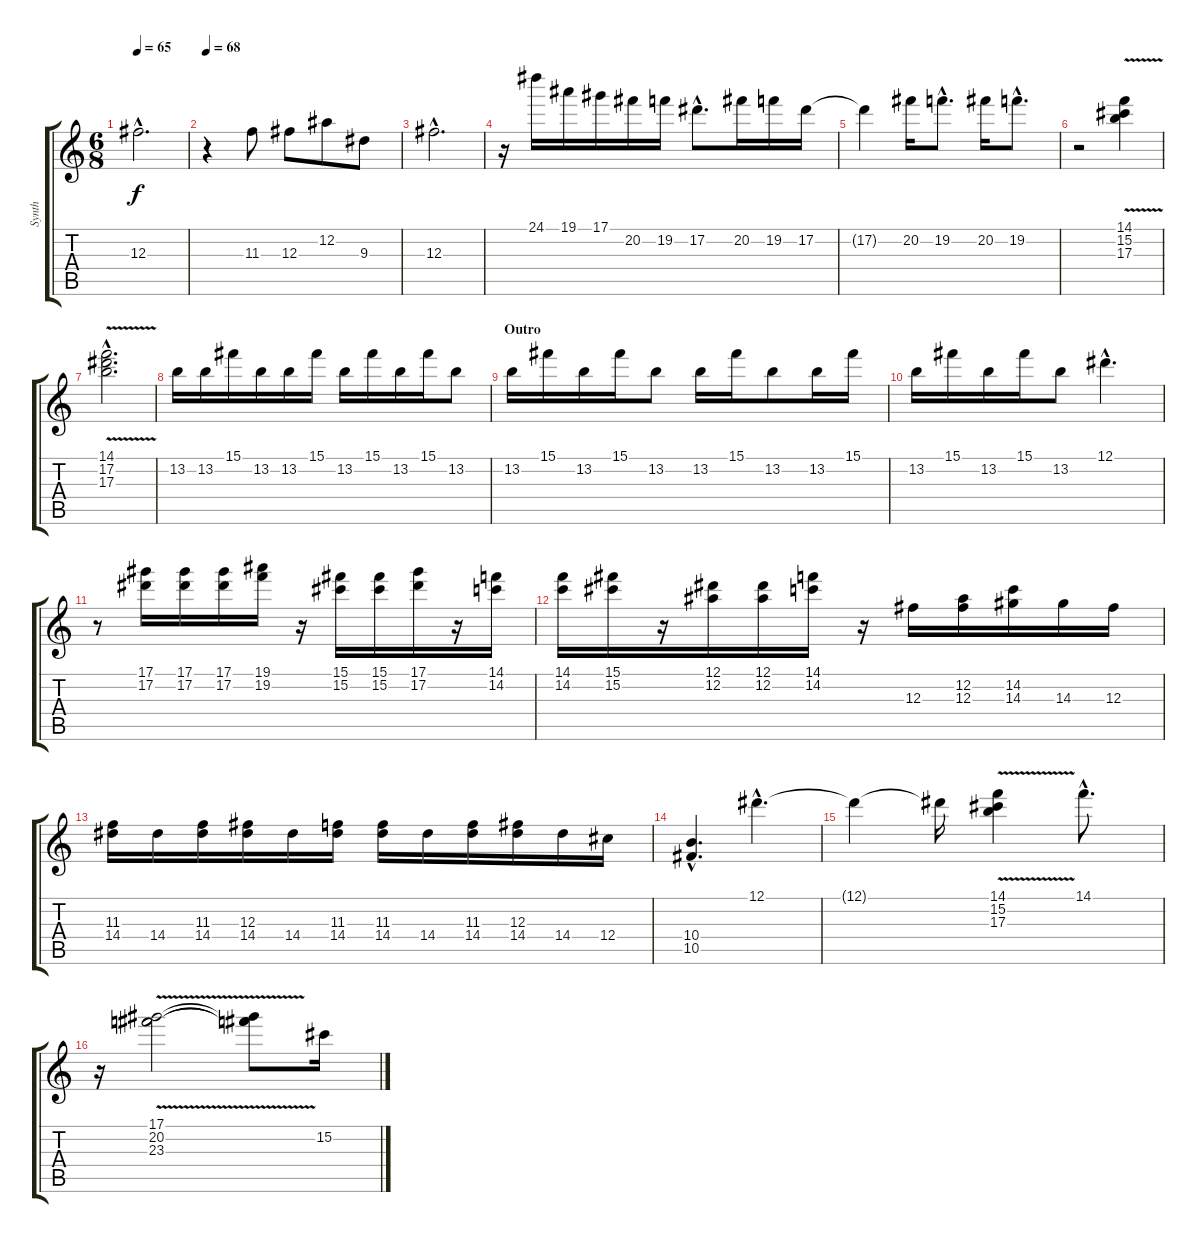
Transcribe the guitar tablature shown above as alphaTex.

\track ("Synth" "Synth") {instrument electricguitarjazz}
\staff {score tabs}
\tuning (Eb4 Bb3 Gb3 Db3 Ab2 Eb2) {hide}
\ts (6 8)
\tempo 65
\clef g2
\ks c
12.3{hac t}.2{d dy f} |
\tempo 68
r.4 11.3.8 12.3.8 12.2.8 9.3.8 |
12.3{hac}.2{d} |
r.16 24.1.16 19.1.16 17.1.16 20.2.16 19.2.16 17.2{hac}.8{d} 20.2.16 19.2.16 17.2.16 |
17.2{t}.4 20.2.16 19.2{hac}.8{d} 20.2.16 19.2{hac}.8{d} |
r.2 (14.1 15.2 17.3{v}).4 |
(14.1{hac} 17.2{hac} 17.3{v hac}).2{d} |
13.2.16 13.2.16 15.1.16 13.2.16 13.2.16 15.1.16 13.2.16 15.1.16 13.2.16 15.1.16 13.2.8 |
\section ("" "Outro")
13.2.16 15.1.16 13.2.16 15.1.16 13.2.8 13.2.16 15.1.16 13.2.8 13.2.16 15.1.16 |
13.2.16 15.1.16 13.2.16 15.1.16 13.2.8 12.1{hac}.4{d} |
r.8 (17.1 17.2).16 (17.1 17.2).16 (17.1 17.2).16 (19.1 19.2).16 r.16 (15.1 15.2).16 (15.1 15.2).16 (17.1 17.2).16 r.16 (14.1 14.2).16 |
(14.1 14.2).16 (15.1 15.2).16 r.16 (12.1 12.2).16 (12.1 12.2).16 (14.1 14.2).16 r.16 12.3.16 (12.2 12.3).16 (14.2 14.3).16 14.3.16 12.3.16 |
(11.3 14.4).16 14.4.16 (11.3 14.4).16 (12.3 14.4).16 14.4.16 (11.3 14.4).16 (11.3 14.4).16 14.4.16 (11.3 14.4).16 (12.3 14.4).16 14.4.16 12.4.16 |
(10.4{hac} 10.5{hac}).4{d} 12.1{hac}.4{d} |
12.1{t}.4 12.1{t}.16 (14.1 15.2 17.3{v}).4 14.1{hac}.8{d} |
r.16 (17.1 20.2 23.3{v}).2 (17.1{t} 20.2{t} 23.3{t}).8 15.2.16
